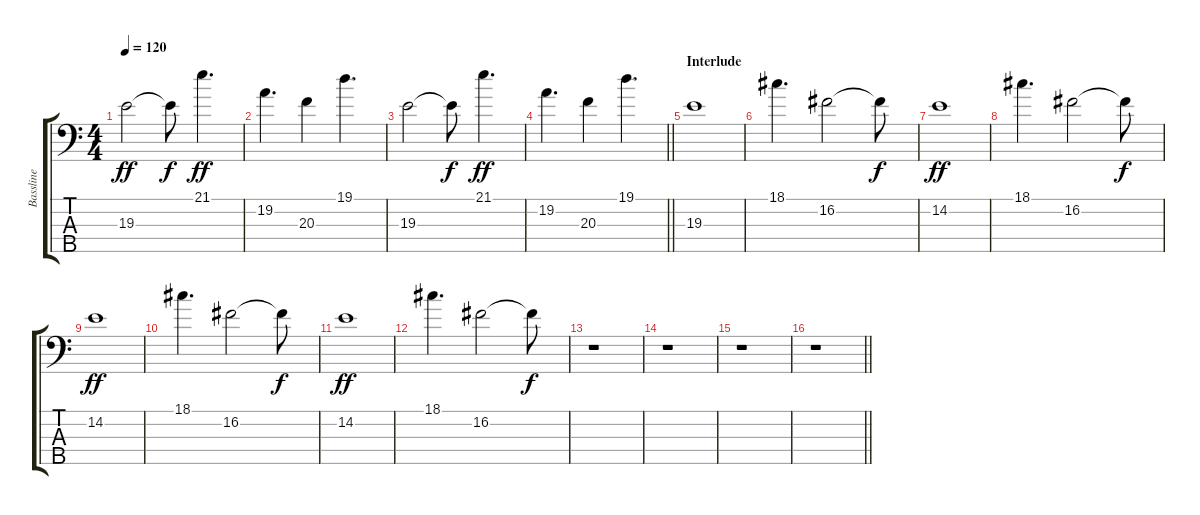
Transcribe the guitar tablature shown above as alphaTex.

\track ("Bassline" "Bassline") {instrument electricbassfinger}
\staff {score tabs}
\tuning (G2 D2 A1 E1 B0) {hide}
\ts (4 4)
\tempo 120
\clef f4
\ks c
19.3.2{dy ff} 19.3{t}.8{dy f} 21.1.4{d dy ff} |
19.2.4{d} 20.3.4 19.1.4{d} |
19.3.2 19.3{t}.8{dy f} 21.1.4{d dy ff} |
\barLineRight lightlight
19.2.4{d} 20.3.4 19.1.4{d} |
\section ("" "Interlude")
19.3.1 |
18.1.4{d} 16.2.2 16.2{t}.8{dy f} |
14.2.1{dy ff} |
18.1.4{d} 16.2.2 16.2{t}.8{dy f} |
14.2.1{dy ff} |
18.1.4{d} 16.2.2 16.2{t}.8{dy f} |
14.2.1{dy ff} |
18.1.4{d} 16.2.2 16.2{t}.8{dy f} |
r.1 |
r.1 |
r.1 |
\barLineRight lightlight
r.1
